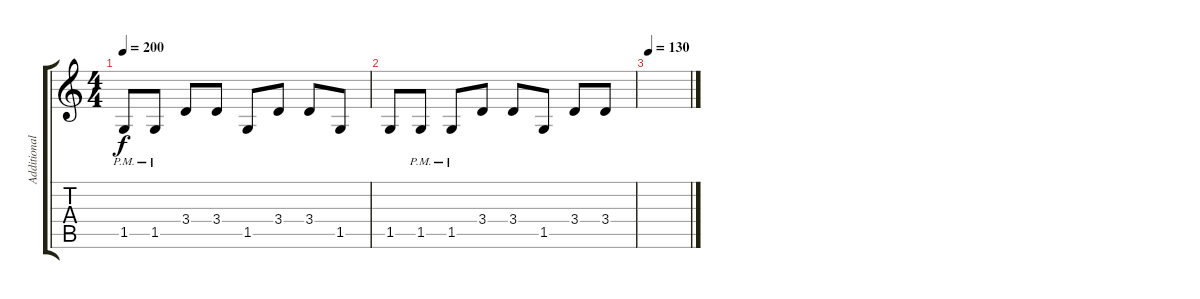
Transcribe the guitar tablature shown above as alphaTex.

\track ("Additional Bass" "Additional") {instrument slapbass2}
\staff {score tabs}
\tuning (Db4 Ab3 E3 B2 Gb2 B1) {hide}
\ts (4 4)
\tempo 200
\clef g2
\ks c
1.5{pm}.8{dy f} 1.5{pm}.8 3.4.8 3.4.8 1.5.8 3.4.8 3.4.8 1.5.8 |
1.5.8 1.5{pm}.8 1.5{pm}.8 3.4.8 3.4.8 1.5.8 3.4.8 3.4.8 |
\tempo 130
